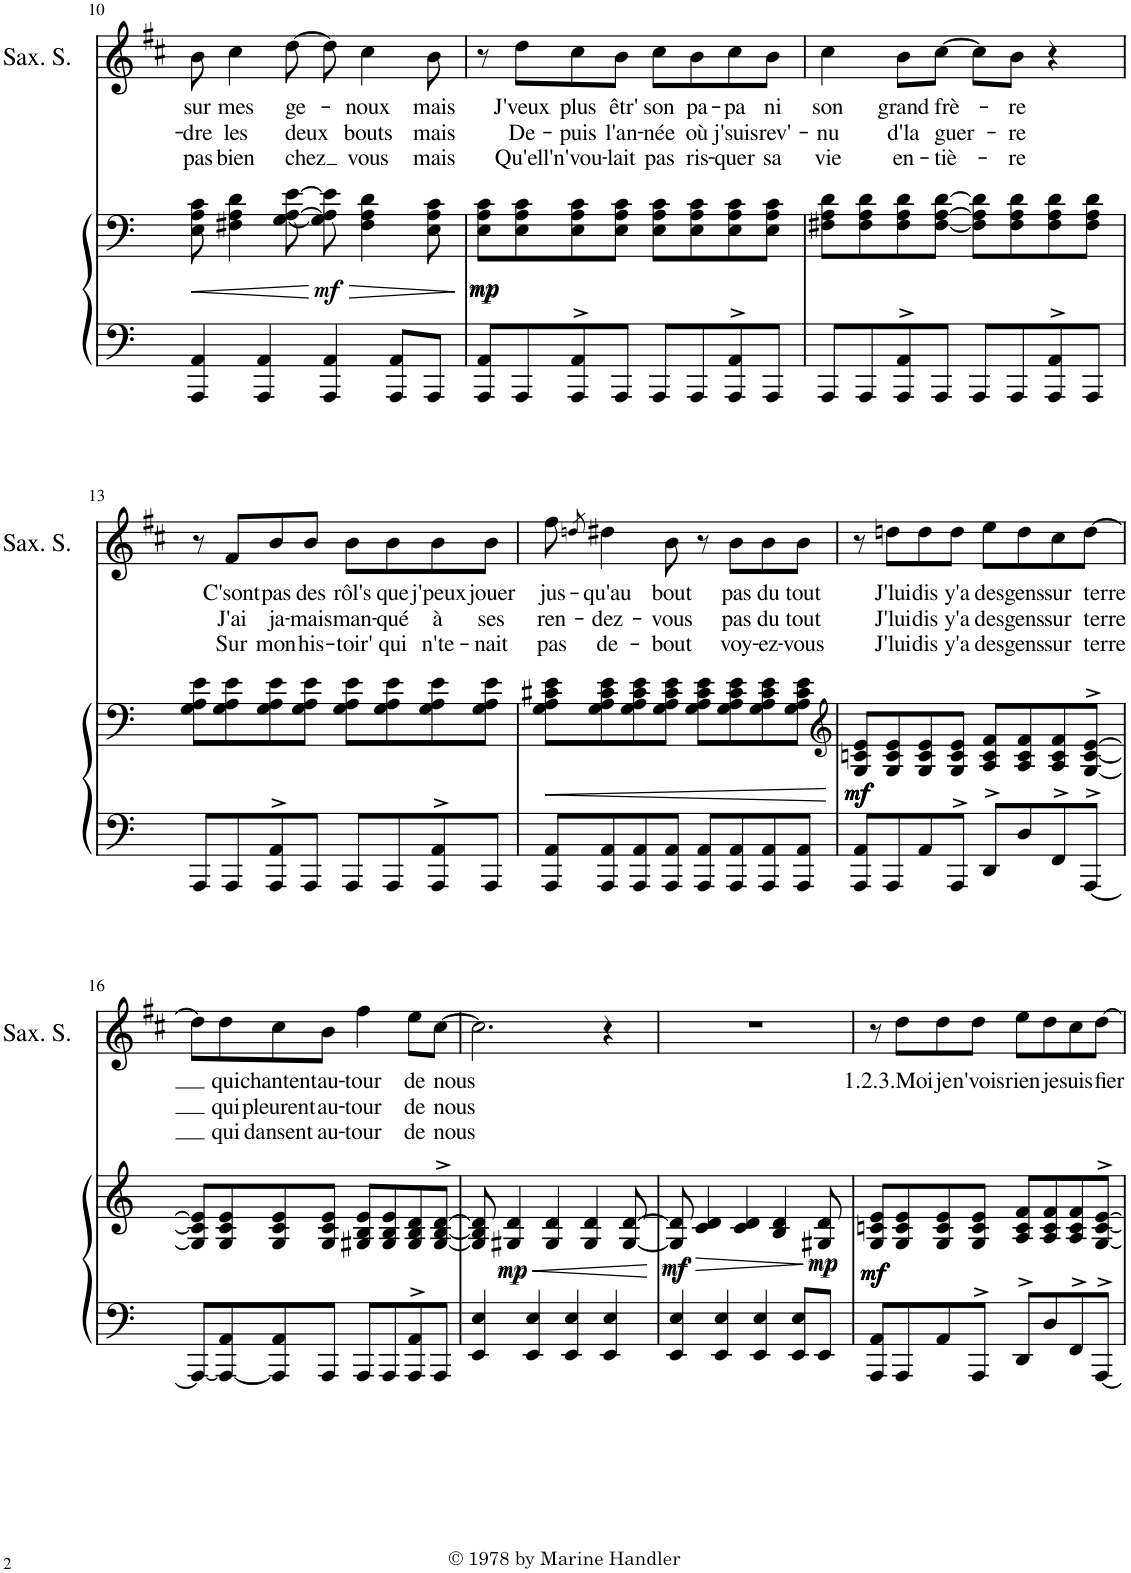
**kern	**kern	**dynam	**kern	**text	**text	**text
*part2	*part2	*part2	*part1	*part1	*part1	*part1
*staff3	*staff2	*staff2/3	*staff1	*staff1	*staff1	*staff1
*I"Piano	*	*	*I"Saxophone soprano	*	*	*
*I'Pno	*	*	*I'Sax. S.	*	*	*
!!LO:PB:g=z
*clefF4	*clefG2	*	*clefG2	*	*	*
*	*	*	*Trd1c2	*	*	*
*k[]	*k[]	*	*k[f#c#]	*	*	*
*M4/4	*M4/4	*	*M4/4	*	*	*
=10	=10	=10	=10	=10	=10	=10
!	!	!LO:HP:b	!	!LO:LY:b	!LO:LY:b	!LO:LY:b
4AAA/ 4AA/	8E\ 8A\ 8c\	<	8b\	sur	-dre	pas
!	!	!	!	!LO:LY:b	!LO:LY:b	!LO:LY:b
.	4F#X\ 4A\ 4d\	.	4cc#\	mes	les	bien
4AAA/ 4AA/	.	.	.	.	.	.
!	!	!	!	!LO:LY:b	!LO:LY:b	!LO:LY:b
.	[8G\ [8A\ [8e\	.	[8dd\	ge-	deux	chez
!	!	!LO:HP:n=1:b	!	!	!	!
!	!	!LO:DY:n=1:b	!	!	!	!
4AAA/ 4AA/	8G\] 8A\] 8e\]	[ > mf	8dd\]	.	.	.
!	!	!	!	!LO:LY:b	!LO:LY:b	!LO:LY:b
.	4F#\ 4A\ 4d\	.	4cc#\	-noux	bouts	vous
8AAA/ 8AA/L	.	.	.	.	.	.
!	!	!	!	!LO:LY:b	!LO:LY:b	!LO:LY:b
8AAA/J	8E\ 8A\ 8c\	.	8b\	mais	mais	mais
.	.	]	.	.	.	.
=11	=11	=11	=11	=11	=11	=11
!	!	!LO:DY:b	!	!	!	!
!	!	!LO:DY:n=1:b	!	!	!	!
!	!	!LO:DY:n=2:b	!	!	!	!
8AAA/ 8AA/L	8E\ 8A\ 8c\L	mp mp mp	8r	.	.	.
!	!	!	!	!LO:LY:b	!LO:LY:b	!LO:LY:b
8AAA/	8E\ 8A\ 8c\	.	8dd\L	J'veux	De-	Qu'ell'
!	!	!	!	!LO:LY:b	!LO:LY:b	!LO:LY:b
8AAA/^> 8AA/^>	8E\ 8A\ 8c\	.	8cc#\	plus	-puis	n'vou-
!	!	!	!	!LO:LY:b	!LO:LY:b	!LO:LY:b
8AAA/J	8E\ 8A\ 8c\J	.	8b\J	êtr'	l'an-	-lait
!	!	!	!	!LO:LY:b	!LO:LY:b	!LO:LY:b
8AAA/L	8E\ 8A\ 8c\L	.	8cc#\L	son	-née	pas
!	!	!	!	!LO:LY:b	!LO:LY:b	!LO:LY:b
8AAA/	8E\ 8A\ 8c\	.	8b\	pa-	où	ris-
!	!	!	!	!LO:LY:b	!LO:LY:b	!LO:LY:b
8AAA/^> 8AA/^>	8E\ 8A\ 8c\	.	8cc#\	-pa	j'suis	-quer
!	!	!	!	!LO:LY:b	!LO:LY:b	!LO:LY:b
8AAA/J	8E\ 8A\ 8c\J	.	8b\J	ni	rev'-	sa
=12	=12	=12	=12	=12	=12	=12
!	!	!	!	!LO:LY:b	!LO:LY:b	!LO:LY:b
8AAA/L	8F#X\ 8A\ 8d\L	.	4cc#\	son	-nu	vie
8AAA/	8F#\ 8A\ 8d\	.	.	.	.	.
!	!	!	!	!LO:LY:b	!LO:LY:b	!LO:LY:b
8AAA/^> 8AA/^>	8F#\ 8A\ 8d\	.	8b\L	grand	d'la	en-
!	!	!	!	!LO:LY:b	!LO:LY:b	!LO:LY:b
8AAA/J	[8F#\ [8A\ [8d\J	.	[8cc#\J	frè-	guer-	-tiè-
8AAA/L	8F#\] 8A\] 8d\]L	.	8cc#\L]	.	.	.
!	!	!	!	!LO:LY:b	!LO:LY:b	!LO:LY:b
8AAA/	8F#\ 8A\ 8d\	.	8b\J	-re	-re	-re
8AAA/^> 8AA/^>	8F#\ 8A\ 8d\	.	4r	.	.	.
8AAA/J	8F#\ 8A\ 8d\J	.	.	.	.	.
!!LO:LB:g=z
=13	=13	=13	=13	=13	=13	=13
8AAA/L	8G\ 8A\ 8e\L	.	8r	.	.	.
!	!	!	!	!LO:LY:b	!LO:LY:b	!LO:LY:b
8AAA/	8G\ 8A\ 8e\	.	8f#/L	C'sont	J'ai	Sur
!	!	!	!	!LO:LY:b	!LO:LY:b	!LO:LY:b
8AAA/^> 8AA/^>	8G\ 8A\ 8e\	.	8b/	pas	ja-	mon
!	!	!	!	!LO:LY:b	!LO:LY:b	!LO:LY:b
8AAA/J	8G\ 8A\ 8e\J	.	8b/J	des	-mais	his-
!	!	!	!	!LO:LY:b	!LO:LY:b	!LO:LY:b
8AAA/L	8G\ 8A\ 8e\L	.	8b\L	rôl's	man-	-toir'
!	!	!	!	!LO:LY:b	!LO:LY:b	!LO:LY:b
8AAA/	8G\ 8A\ 8e\	.	8b\	que	-qué	qui
!	!	!	!	!LO:LY:b	!LO:LY:b	!LO:LY:b
8AAA/^> 8AA/^>	8G\ 8A\ 8e\	.	8b\	j'peux	à	n'te-
!	!	!	!	!LO:LY:b	!LO:LY:b	!LO:LY:b
8AAA/J	8G\ 8A\ 8e\J	.	8b\J	jouer	ses	-nait
=14	=14	=14	=14	=14	=14	=14
!	!	!LO:HP:b	!	!LO:LY:b	!LO:LY:b	!LO:LY:b
8AAA/ 8AA/L	8G\ 8A\ 8c#X\ 8e\L	<	8ff#\	jus-	ren-	pas
.	.	.	8qddn/	.	.	.
!	!	!	!	!LO:LY:b	!LO:LY:b	!LO:LY:b
8AAA/ 8AA/	8G\ 8A\ 8c#\ 8e\	.	4dd#X\	-qu'au	-dez-	de-
8AAA/ 8AA/	8G\ 8A\ 8c#\ 8e\	.	.	.	.	.
!	!	!	!	!LO:LY:b	!LO:LY:b	!LO:LY:b
8AAA/ 8AA/J	8G\ 8A\ 8c#\ 8e\J	.	8b\	bout	-vous	-bout
8AAA/ 8AA/L	8G\ 8A\ 8c#\ 8e\L	.	8r	.	.	.
!	!	!	!	!LO:LY:b	!LO:LY:b	!LO:LY:b
8AAA/ 8AA/	8G\ 8A\ 8c#\ 8e\	.	8b\L	pas	pas	voy-
!	!	!	!	!LO:LY:b	!LO:LY:b	!LO:LY:b
8AAA/ 8AA/	8G\ 8A\ 8c#\ 8e\	.	8b\	du	du	-ez-
!	!	!	!	!LO:LY:b	!LO:LY:b	!LO:LY:b
8AAA/ 8AA/J	8G\ 8A\ 8c#\ 8e\J	.	8b\J	tout	tout	-vous
.	.	[	.	.	.	.
=15	=15	=15	=15	=15	=15	=15
*	*clefG2	*	*	*	*	*
!	!	!LO:DY:b	!	!	!	!
!	!	!LO:DY:n=1:b	!	!	!	!
!	!	!LO:DY:n=2:b	!	!	!	!
8AAA/ 8AA/L	8G/ 8cn/ 8e/L	mf mf mf	8r	.	.	.
!	!	!	!	!LO:LY:b	!LO:LY:b	!LO:LY:b
8AAA/	8G/ 8c/ 8e/	.	8ddn\L	J'lui	J'lui	J'lui
!	!	!	!	!LO:LY:b	!LO:LY:b	!LO:LY:b
8AA/	8G/ 8c/ 8e/	.	8dd\	dis	dis	dis
!	!	!	!	!LO:LY:b	!LO:LY:b	!LO:LY:b
8AAA^>/J	8G/ 8c/ 8e/J	.	8dd\J	y'a	y'a	y'a
!	!	!	!	!LO:LY:b	!LO:LY:b	!LO:LY:b
8DD^>/L	8A/ 8c/ 8f/L	.	8ee\L	des	des	des
!	!	!	!	!LO:LY:b	!LO:LY:b	!LO:LY:b
8D/	8A/ 8c/ 8f/	.	8dd\	gens	gens	gens
!	!	!	!	!LO:LY:b	!LO:LY:b	!LO:LY:b
8FF^>/	8A/ 8c/ 8f/	.	8cc#\	sur	sur	sur
!	!	!	!	!LO:LY:b	!LO:LY:b	!LO:LY:b
[8AAA^>/J	[8G/^> [8c/^> [8e/^>J	.	[8dd\J	terre	terre	terre
!!LO:LB:g=z
=16	=16	=16	=16	=16	=16	=16
8AAA/L_	8G/] 8c/] 8e/]L	.	8dd\L]	.	.	.
!	!	!	!	!LO:LY:b	!LO:LY:b	!LO:LY:b
8AAA/_ 8AA/	8G/ 8c/ 8e/	.	8dd\	qui	qui	qui
!	!	!	!	!LO:LY:b	!LO:LY:b	!LO:LY:b
8AAA/] 8AA/	8G/ 8c/ 8e/	.	8cc#\	chantent	pleurent	dansent
!	!	!	!	!LO:LY:b	!LO:LY:b	!LO:LY:b
8AAA/J	8G/ 8c/ 8e/J	.	8b\J	au-	au-	au-
!	!	!	!	!LO:LY:b	!LO:LY:b	!LO:LY:b
8AAA/L	8G#X/ 8B/ 8e/L	.	4ff#\	-tour	-tour	-tour
8AAA/	8G#/ 8B/ 8e/	.	.	.	.	.
!	!	!	!	!LO:LY:b	!LO:LY:b	!LO:LY:b
8AAA/^> 8AA/^>	8G#/ 8B/ 8d/	.	8ee\L	de	de	de
!	!	!	!	!LO:LY:b	!LO:LY:b	!LO:LY:b
8AAA/J	[8G#/^> [8B/^> [8d/^>J	.	[8cc#\J	nous	nous	nous
=17	=17	=17	=17	=17	=17	=17
4EE/ 4E/	8G#/] 8B/] 8d/]	.	2.cc#\]	.	.	.
!	!	!LO:HP:b	!	!	!	!
!	!	!LO:DY:n=1:b	!	!	!	!
!	!	!LO:DY:n=2:b	!	!	!	!
.	4G#X/ 4d/	< mp mp	.	.	.	.
4EE/ 4E/	.	.	.	.	.	.
.	4G#/ 4d/	.	.	.	.	.
4EE/ 4E/	.	.	.	.	.	.
.	4G#/ 4d/	.	.	.	.	.
4EE/ 4E/	.	.	4r	.	.	.
.	[8G#/ [8d/	.	.	.	.	.
.	.	[	.	.	.	.
=18	=18	=18	=18	=18	=18	=18
!	!	!LO:DY:b	!	!	!	!
!	!	!LO:DY:n=1:b	!	!	!	!
4EE/ 4E/	8G#/] 8d/]	mf mf	1r	.	.	.
!	!	!LO:HP:b	!	!	!	!
.	4c/ 4d/	>	.	.	.	.
4EE/ 4E/	.	.	.	.	.	.
.	4c/ 4d/	.	.	.	.	.
4EE/ 4E/	.	.	.	.	.	.
.	4B/ 4d/	.	.	.	.	.
8EE/ 8E/L	.	.	.	.	.	.
!	!	!LO:DY:n=2:b	!	!	!	!
!	!	!LO:DY:n=3:b	!	!	!	!
8EE/J	8G#X/ 8d/	] mp mp	.	.	.	.
=19	=19	=19	=19	=19	=19	=19
!	!	!LO:DY:b	!	!	!	!
!	!	!LO:DY:n=1:b	!	!	!	!
!	!	!LO:DY:n=2:b	!	!	!	!
8AAA/ 8AA/L	8G/ 8cn/ 8e/L	mf mf mf	8r	.	.	.
!	!	!	!	!LO:LY:b	!	!
8AAA/	8G/ 8c/ 8e/	.	8dd\L	1.2.3.Moi	.	.
!	!	!	!	!LO:LY:b	!	!
8AA/	8G/ 8c/ 8e/	.	8dd\	je	.	.
!	!	!	!	!LO:LY:b	!	!
8AAA^>/J	8G/ 8c/ 8e/J	.	8dd\J	n'vois	.	.
!	!	!	!	!LO:LY:b	!	!
8DD^>/L	8A/ 8c/ 8f/L	.	8ee\L	rien	.	.
!	!	!	!	!LO:LY:b	!	!
8D/	8A/ 8c/ 8f/	.	8dd\	je	.	.
!	!	!	!	!LO:LY:b	!	!
8FF^>/	8A/ 8c/ 8f/	.	8cc#\	suis	.	.
!	!	!	!	!LO:LY:b	!	!
[8AAA^>/J	[8G/^> [8c/^> [8e/^>J	.	[8dd\J	fier	.	.
=	=	=	=	=	=	=
*-	*-	*-	*-	*-	*-	*-
